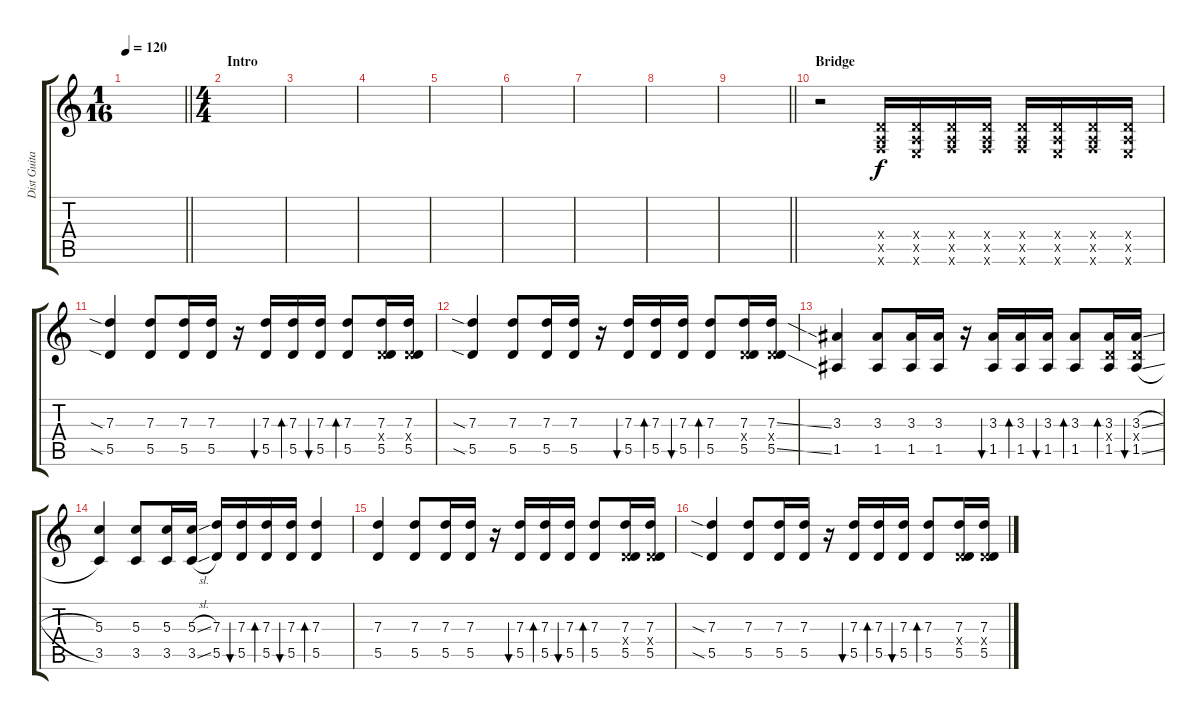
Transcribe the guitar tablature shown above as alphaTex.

\track ("Dist Guitar" "Dist Guita") {instrument distortionguitar}
\staff {score tabs}
\tuning (E4 B3 G3 D3 A2 E2) {hide}
\ts (1 16)
\tempo 120
\clef g2
\barLineRight lightlight
\ks c
|
\ts (4 4)
\section ("" "Intro")
|
|
|
|
|
|
|
\barLineRight lightlight
|
\section ("" "Bridge")
r.2 (0.4{x} 0.5{x} 1.6{x}).16{instrument distortionguitar} (0.4{x} 0.5{x} 0.6{x}).16 (0.4{x} 0.5{x} 1.6{x}).16{instrument distortionguitar} (0.4{x} 0.5{x} 1.6{x}).16 (0.4{x} 0.5{x} 1.6{x}).16{instrument distortionguitar} (0.4{x} 0.5{x} 0.6{x}).16 (0.4{x} 0.5{x} 1.6{x}).16{instrument distortionguitar} (0.4{x} 0.5{x} 0.6{x}).16 |
(7.3{sia} 5.5{sia}).4 (7.3 5.5).8 (7.3 5.5).16 (7.3 5.5).16 r.16 (7.3 5.5).16{bu 60} (7.3 5.5).16{bd 60} (7.3 5.5).16{bu 60} (7.3 5.5).8{bd 60} (7.3 0.4{x} 5.5).16 (7.3 0.4{x} 5.5).16 |
(7.3{sia} 5.5{sia}).4 (7.3 5.5).8 (7.3 5.5).16 (7.3 5.5).16 r.16 (7.3 5.5).16{bu 60} (7.3 5.5).16{bd 60} (7.3 5.5).16{bu 60} (7.3 5.5).8{bd 60} (7.3 0.4{x} 5.5).16 (7.3{ss} 0.4{x} 5.5{ss}).16 |
(3.3 1.5).4 (3.3 1.5).8 (3.3 1.5).16 (3.3 1.5).16 r.16 (3.3 1.5).16{bu 60} (3.3 1.5).16{bd 60} (3.3 1.5).16{bu 60} (3.3 1.5).8{bd 60} (3.3 0.4{x} 1.5).16{bd 60} (3.3{sl} 0.4{x} 1.5{sl}).16{bu 60} |
(5.3 3.5).4 (5.3 3.5).8 (5.3 3.5).16 (5.3{sl} 3.5{sl}).16 (7.3 5.5).16 (7.3 5.5).16{bu 60} (7.3 5.5).16{bd 60} (7.3 5.5).16{bu 60} (7.3 5.5).4{bd 60} |
(7.3 5.5).4 (7.3 5.5).8 (7.3 5.5).16 (7.3 5.5).16 r.16 (7.3 5.5).16{bu 60} (7.3 5.5).16{bd 60} (7.3 5.5).16{bu 60} (7.3 5.5).8{bd 60} (7.3 0.4{x} 5.5).16 (7.3 0.4{x} 5.5).16 |
(7.3{sia} 5.5{sia}).4 (7.3 5.5).8 (7.3 5.5).16 (7.3 5.5).16 r.16 (7.3 5.5).16{bu 60} (7.3 5.5).16{bd 60} (7.3 5.5).16{bu 60} (7.3 5.5).8{bd 60} (7.3 0.4{x} 5.5).16 (7.3{ss} 0.4{x} 5.5{ss}).16
